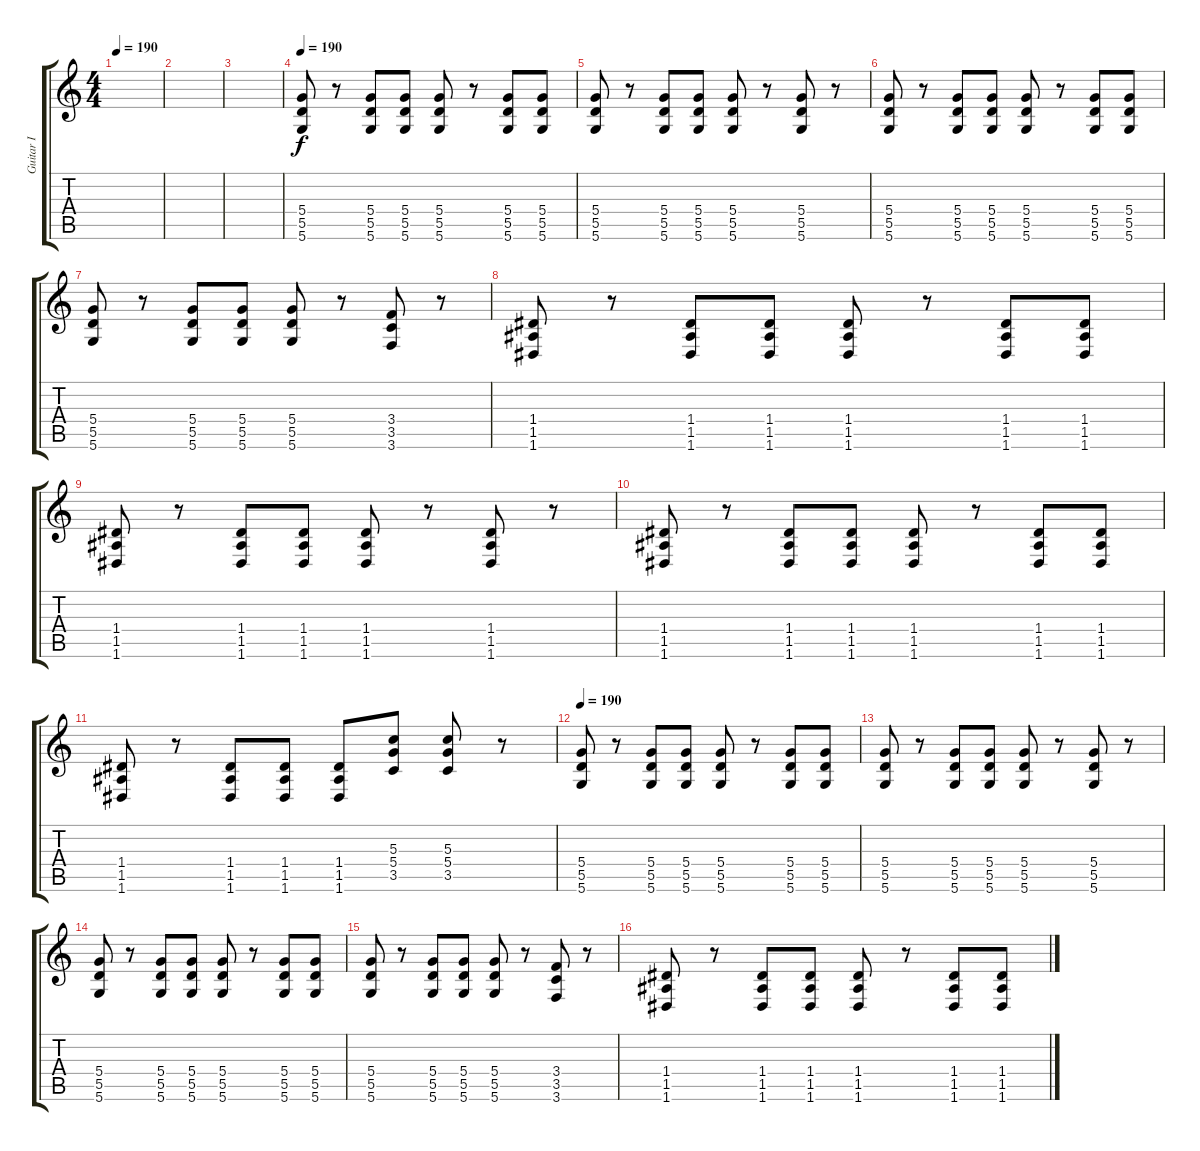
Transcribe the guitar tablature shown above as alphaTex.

\track ("Guitar I" "Guitar I") {instrument distortionguitar}
\staff {score tabs}
\tuning (E4 B3 G3 D3 A2 D2) {hide}
\ts (4 4)
\tempo 190
\clef g2
\ks c
|
|
|
\tempo 190
(5.4 5.5 5.6).8 r.8 (5.4 5.5 5.6).8 (5.4 5.5 5.6).8 (5.4 5.5 5.6).8 r.8 (5.4 5.5 5.6).8 (5.4 5.5 5.6).8 |
(5.4 5.5 5.6).8 r.8 (5.4 5.5 5.6).8 (5.4 5.5 5.6).8 (5.4 5.5 5.6).8 r.8 (5.4 5.5 5.6).8 r.8 |
(5.4 5.5 5.6).8 r.8 (5.4 5.5 5.6).8 (5.4 5.5 5.6).8 (5.4 5.5 5.6).8 r.8 (5.4 5.5 5.6).8 (5.4 5.5 5.6).8 |
(5.4 5.5 5.6).8 r.8 (5.4 5.5 5.6).8 (5.4 5.5 5.6).8 (5.4 5.5 5.6).8 r.8 (3.4 3.5 3.6).8 r.8 |
(1.4 1.5 1.6).8 r.8 (1.4 1.5 1.6).8 (1.4 1.5 1.6).8 (1.4 1.5 1.6).8 r.8 (1.4 1.5 1.6).8 (1.4 1.5 1.6).8 |
(1.4 1.5 1.6).8 r.8 (1.4 1.5 1.6).8 (1.4 1.5 1.6).8 (1.4 1.5 1.6).8 r.8 (1.4 1.5 1.6).8 r.8 |
(1.4 1.5 1.6).8 r.8 (1.4 1.5 1.6).8 (1.4 1.5 1.6).8 (1.4 1.5 1.6).8 r.8 (1.4 1.5 1.6).8 (1.4 1.5 1.6).8 |
(1.4 1.5 1.6).8 r.8 (1.4 1.5 1.6).8 (1.4 1.5 1.6).8 (1.4 1.5 1.6).8 (5.3 5.4 3.5).8 (5.3 5.4 3.5).8 r.8 |
\tempo 190
(5.4 5.5 5.6).8 r.8 (5.4 5.5 5.6).8 (5.4 5.5 5.6).8 (5.4 5.5 5.6).8 r.8 (5.4 5.5 5.6).8 (5.4 5.5 5.6).8 |
(5.4 5.5 5.6).8 r.8 (5.4 5.5 5.6).8 (5.4 5.5 5.6).8 (5.4 5.5 5.6).8 r.8 (5.4 5.5 5.6).8 r.8 |
(5.4 5.5 5.6).8 r.8 (5.4 5.5 5.6).8 (5.4 5.5 5.6).8 (5.4 5.5 5.6).8 r.8 (5.4 5.5 5.6).8 (5.4 5.5 5.6).8 |
(5.4 5.5 5.6).8 r.8 (5.4 5.5 5.6).8 (5.4 5.5 5.6).8 (5.4 5.5 5.6).8 r.8 (3.4 3.5 3.6).8 r.8 |
(1.4 1.5 1.6).8 r.8 (1.4 1.5 1.6).8 (1.4 1.5 1.6).8 (1.4 1.5 1.6).8 r.8 (1.4 1.5 1.6).8 (1.4 1.5 1.6).8
